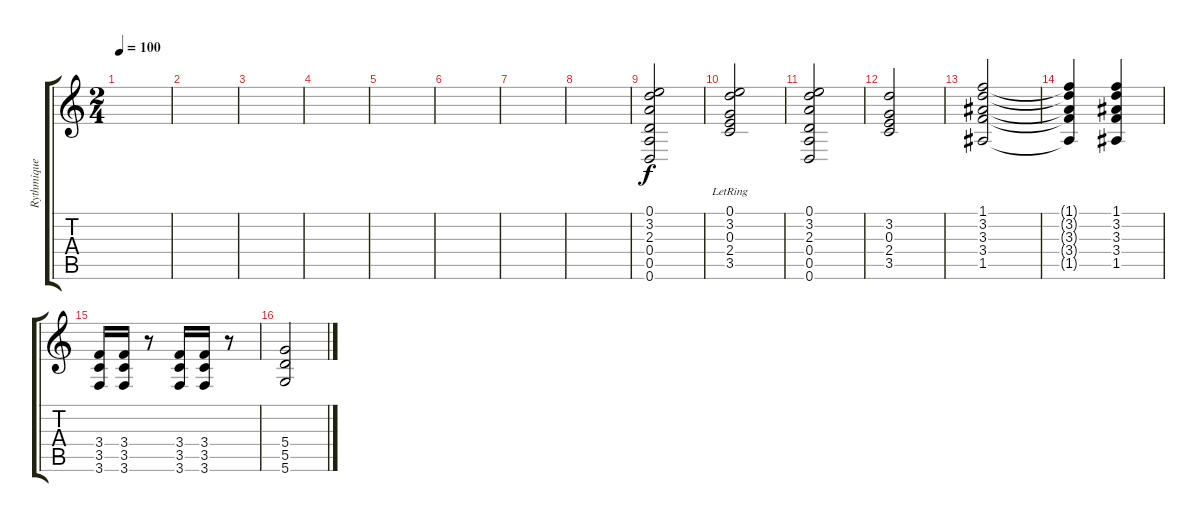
\track ("Rythmique 1" "Rythmique ") {instrument distortionguitar}
\staff {score tabs}
\tuning (E4 B3 G3 D3 A2 D2) {hide}
\ts (2 4)
\tempo 100
\clef g2
\ks c
|
|
|
|
|
|
|
|
(0.1 3.2 2.3 0.4 0.5 0.6).2 |
(0.1 3.2 0.3 2.4 3.5{lr}).2 |
(0.1 3.2 2.3 0.4 0.5 0.6).2 |
(3.2 0.3 2.4 3.5).2 |
(1.1 3.2 3.3 3.4 1.5).2 |
(1.1{t} 3.2{t} 3.3{t} 3.4{t} 1.5{t}).4 (1.1 3.2 3.3 3.4 1.5).4 |
(3.4 3.5 3.6).16 (3.4 3.5 3.6).16 r.8 (3.4 3.5 3.6).16 (3.4 3.5 3.6).16 r.8 |
(5.4 5.5 5.6).2
